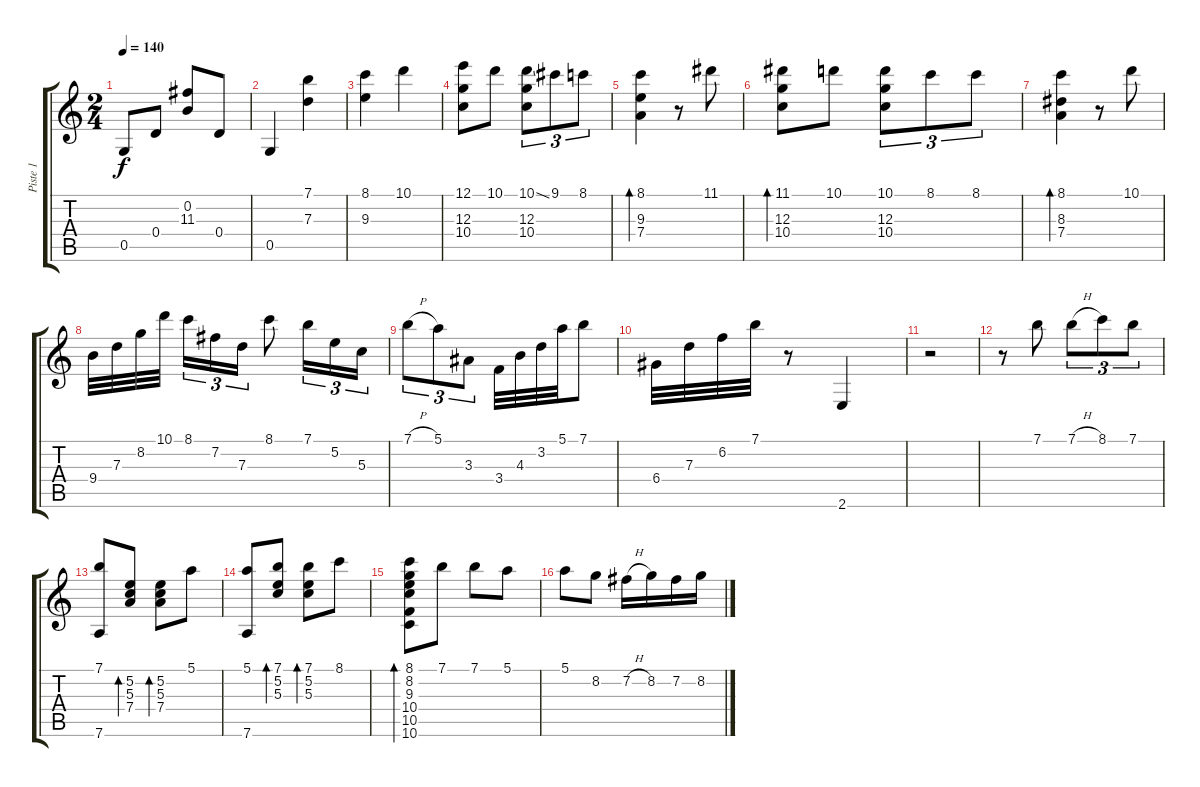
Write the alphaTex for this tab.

\track ("Piste 1" "Piste 1") {instrument acousticguitarnylon}
\staff {score tabs}
\tuning (E4 B3 G3 D3 G2 D2) {hide}
\ts (2 4)
\tempo 140
\clef g2
\ks c
0.5.8{dy f} 0.4.8 (0.2 11.3).8 0.4.8 |
0.5.4 (7.1 7.3).4 |
(8.1 9.3).4 10.1.4 |
(12.1 12.3 10.4).8 10.1.8 (10.1{ss} 12.3 10.4).8{tu (3 2)} 9.1.8{tu (3 2)} 8.1.8{tu (3 2)} |
(8.1 9.3 7.4).4{bd 60} r.8 11.1.8 |
(11.1 12.3 10.4).8{bd 60} 10.1.8 (10.1 12.3 10.4).8{tu (3 2)} 8.1.8{tu (3 2)} 8.1.8{tu (3 2)} |
(8.1 8.3 7.4).4{bd 60} r.8 10.1.8 |
9.4.32 7.3.32 8.2.32 10.1.32 8.1.16{tu (3 2)} 7.2.16{tu (3 2)} 7.3.16{tu (3 2)} 8.1.8 7.1.16{tu (3 2)} 5.2.16{tu (3 2)} 5.3.16{tu (3 2)} |
7.1{h}.8{tu (3 2)} 5.1.8{tu (3 2)} 3.3.8{tu (3 2)} 3.4.32 4.3.32 3.2.32 5.1.32 7.1.8 |
6.4.32 7.3.32 6.2.32 7.1.32 r.8 2.6.4 |
r.2 |
r.8 7.1.8 7.1{h}.8{tu (3 2)} 8.1.8{tu (3 2)} 7.1.8{tu (3 2)} |
(7.1 7.6).8 (5.2 5.3 7.4).8{bd 60} (5.2 5.3 7.4).8{bd 60} 5.1.8 |
(5.1 7.6).8 (7.1 5.2 5.3).8{bd 60} (7.1 5.2 5.3).8{bd 60} 8.1.8 |
(8.1 8.2 9.3 10.4 10.5 10.6).8{bd 60} 7.1.8 7.1.8 5.1.8 |
5.1.8 8.2.8 7.2{h}.16 8.2.16 7.2.16 8.2.16
